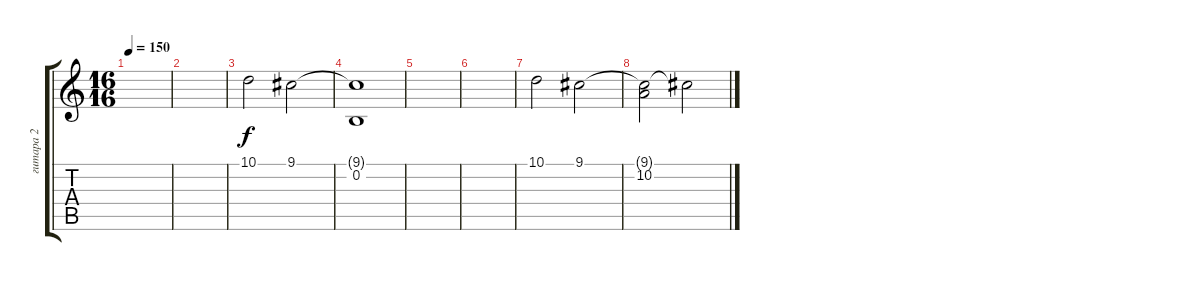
\track ("гитара 2" "гитара 2") {instrument pad3polysynth}
\staff {score tabs}
\tuning (E4 B3 G3 D3 A2 D2) {hide}
\ts (16 16)
\tempo 150
\clef g2
\ks c
|
|
10.1.2{volume 9 instrument pad3polysynth} 9.1.2 |
(9.1{t} 0.2).1 |
|
|
10.1.2 9.1.2 |
(9.1{t} 10.2).2 9.1{t}.2
